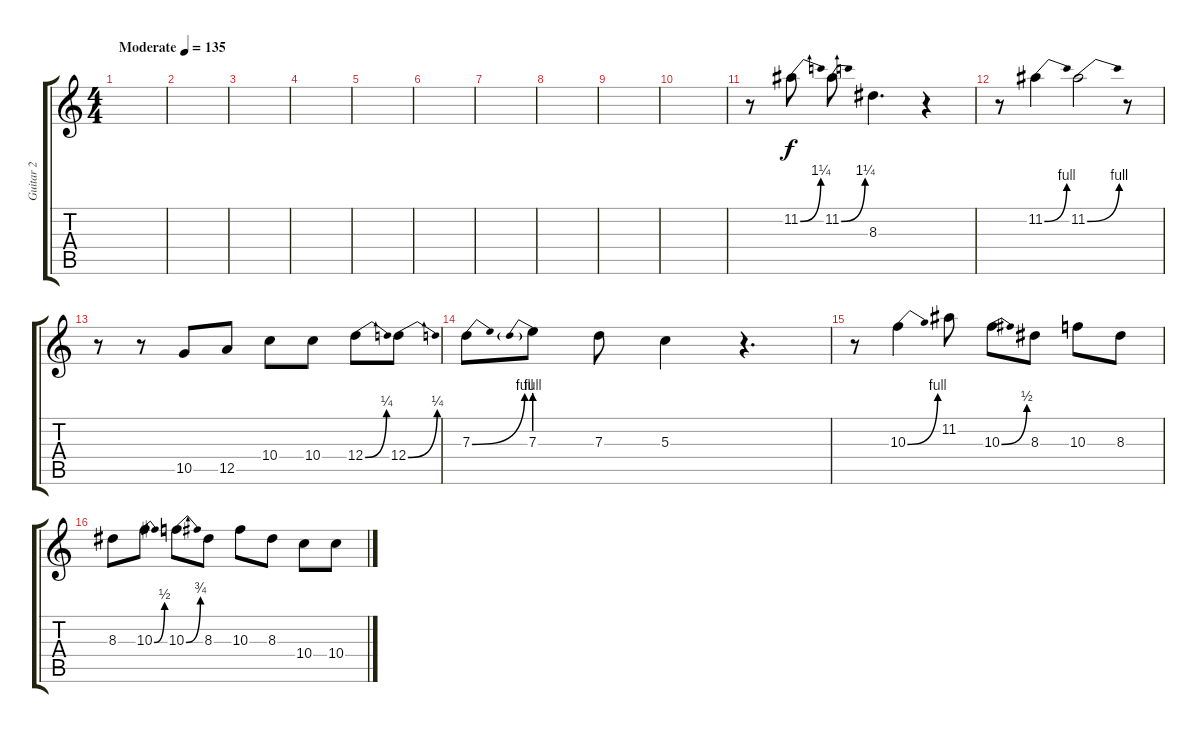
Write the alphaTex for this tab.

\track ("Guitar 2" "Guitar 2") {instrument overdrivenguitar}
\staff {score tabs}
\tuning (E4 B3 G3 D3 A2 E2) {hide}
\ts (4 4)
\tempo (135 "Moderate")
\clef g2
\ks c
|
|
|
|
|
|
|
|
|
|
r.8 11.2{be (bend 0 0 60 5)}.8 11.2{be (bend 0 0 60 5)}.8 8.3.4{d} r.4 |
r.8 11.2{be (bend 0 0 60 4)}.4 11.2{be (bend 0 0 60 4)}.2 r.8 |
r.8 r.8 10.5.8 12.5.8 10.4.8 10.4.8 12.4{be (bend 0 0 60 1)}.8 12.4{be (bend 0 0 60 1)}.8 |
7.3{be (bend 0 0 60 4)}.8 7.3{be (prebend 0 4 60 4)}.8 7.3.8 5.3.4 r.4{d} |
r.8 10.3{be (bend 0 0 60 4)}.4 11.2.8 10.3{be (bend 0 0 60 2)}.8 8.3.8 10.3.8 8.3.8 |
8.3.8 10.3{be (bend 0 0 60 2)}.8 10.3{be (bend 0 0 60 3)}.8 8.3.8 10.3.8 8.3.8 10.4.8 10.4.8
